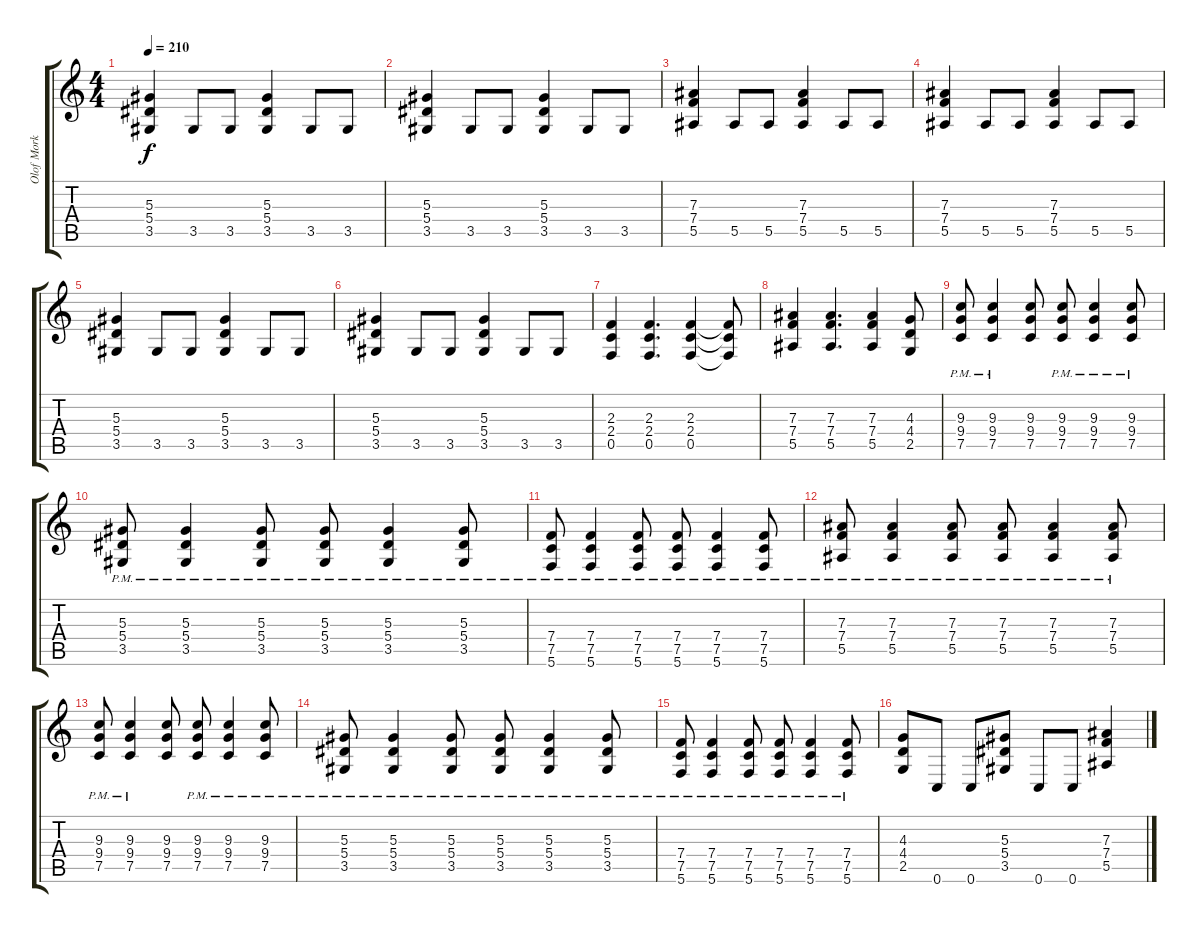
\track ("Olof Mork" "Olof Mork") {instrument distortionguitar}
\staff {score tabs}
\tuning (C4 G3 Eb3 Bb2 F2 C2) {hide}
\ts (4 4)
\tempo 210
\clef g2
\ks c
(5.3 5.4 3.5).4{dy f} 3.5.8 3.5.8 (5.3 5.4 3.5).4 3.5.8 3.5.8 |
(5.3 5.4 3.5).4 3.5.8 3.5.8 (5.3 5.4 3.5).4 3.5.8 3.5.8 |
(7.3 7.4 5.5).4 5.5.8 5.5.8 (7.3 7.4 5.5).4 5.5.8 5.5.8 |
(7.3 7.4 5.5).4 5.5.8 5.5.8 (7.3 7.4 5.5).4 5.5.8 5.5.8 |
(5.3 5.4 3.5).4 3.5.8 3.5.8 (5.3 5.4 3.5).4 3.5.8 3.5.8 |
(5.3 5.4 3.5).4 3.5.8 3.5.8 (5.3 5.4 3.5).4 3.5.8 3.5.8 |
(2.3 2.4 0.5).4 (2.3 2.4 0.5).4{d} (2.3 2.4 0.5).4 (2.3{t} 2.4{t} 0.5{t}).8 |
(7.3 7.4 5.5).4 (7.3 7.4 5.5).4{d} (7.3 7.4 5.5).4 (4.3 4.4 2.5).8 |
(9.3 9.4{pm} 7.5{pm}).8 (9.3 9.4{pm} 7.5{pm}).4 (9.3 9.4 7.5).8 (9.3 9.4{pm} 7.5{pm}).8 (9.3 9.4{pm} 7.5{pm}).4 (9.3 9.4 7.5{pm}).8 |
(5.3 5.4{pm} 3.5{pm}).8 (5.3 5.4{pm} 3.5{pm}).4 (5.3 5.4{pm} 3.5{pm}).8 (5.3 5.4{pm} 3.5{pm}).8 (5.3 5.4{pm} 3.5{pm}).4 (5.3 5.4{pm} 3.5{pm}).8 |
(7.4 7.5{pm} 5.6{pm}).8 (7.4 7.5{pm} 5.6{pm}).4 (7.4 7.5{pm} 5.6{pm}).8 (7.4 7.5{pm} 5.6{pm}).8 (7.4 7.5{pm} 5.6{pm}).4 (7.4 7.5{pm} 5.6{pm}).8 |
(7.3 7.4{pm} 5.5{pm}).8 (7.3 7.4{pm} 5.5{pm}).4 (7.3 7.4{pm} 5.5{pm}).8 (7.3 7.4{pm} 5.5{pm}).8 (7.3 7.4{pm} 5.5{pm}).4 (7.3 7.4{pm} 5.5{pm}).8 |
(9.3 9.4{pm} 7.5{pm}).8 (9.3 9.4{pm} 7.5{pm}).4 (9.3 9.4 7.5).8 (9.3 9.4{pm} 7.5{pm}).8 (9.3 9.4{pm} 7.5{pm}).4 (9.3 9.4 7.5{pm}).8 |
(5.3 5.4{pm} 3.5{pm}).8 (5.3 5.4{pm} 3.5{pm}).4 (5.3 5.4{pm} 3.5{pm}).8 (5.3 5.4{pm} 3.5{pm}).8 (5.3 5.4{pm} 3.5{pm}).4 (5.3 5.4{pm} 3.5{pm}).8 |
(7.4 7.5{pm} 5.6{pm}).8 (7.4 7.5{pm} 5.6{pm}).4 (7.4 7.5{pm} 5.6{pm}).8 (7.4 7.5{pm} 5.6{pm}).8 (7.4 7.5{pm} 5.6{pm}).4 (7.4 7.5{pm} 5.6{pm}).8 |
(4.3 4.4 2.5).8 0.6.8 0.6.8 (5.3 5.4 3.5).8 0.6.8 0.6.8 (7.3 7.4 5.5).4
